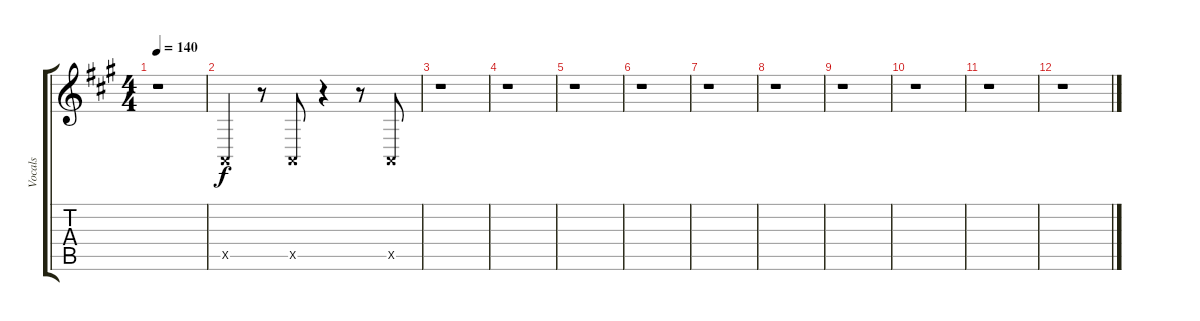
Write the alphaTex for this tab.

\track ("Vocals" "Vocals") {instrument lead6voice}
\staff {score tabs}
\tuning (E4 B3 G3 D3 A2 E2) {hide}
\ts (4 4)
\tempo 140
\clef g2
\ks a
r.1{dy f} |
0.5{x}.4 r.8 0.5{x}.8 r.4 r.8 0.5{x}.8 |
r.1 |
r.1 |
r.1 |
r.1 |
r.1 |
r.1 |
r.1 |
r.1 |
r.1 |
r.1
